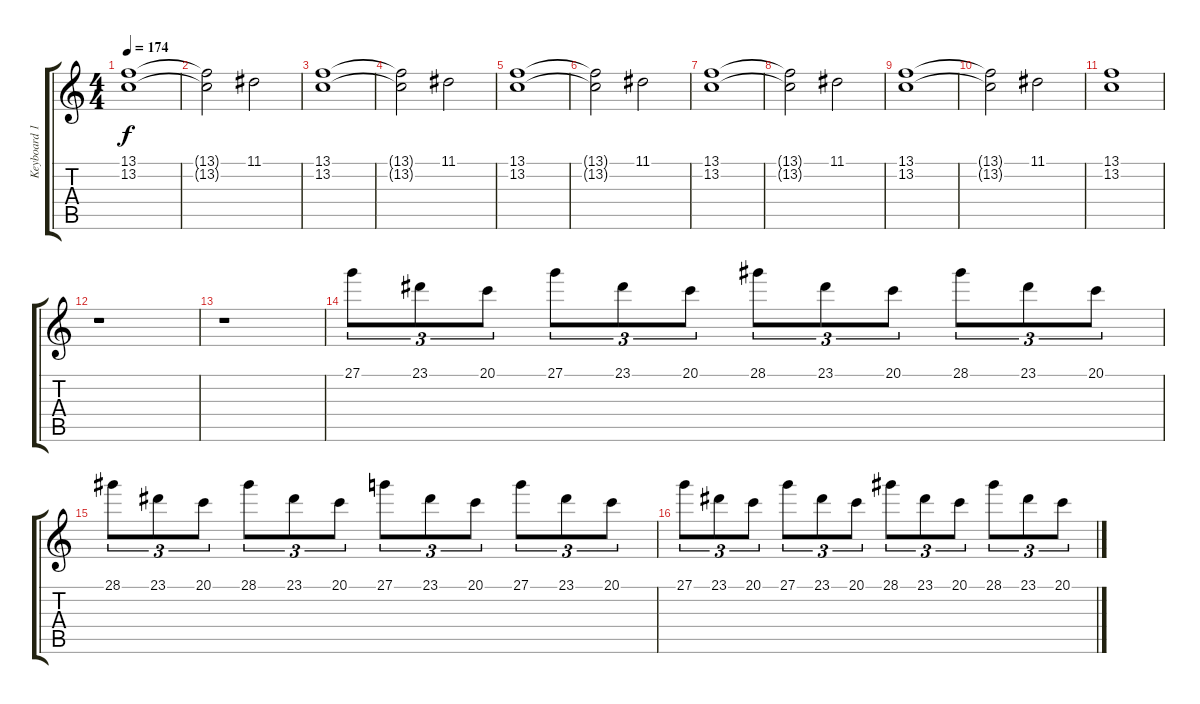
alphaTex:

\track ("Keyboard 1." "Keyboard 1") {instrument fx5brightness}
\staff {score tabs}
\tuning (E4 B3 G3 D3 A2 E2) {hide}
\ts (4 4)
\tempo 174
\clef g2
\ks c
(13.1 13.2).1{dy f instrument churchorgan} |
(13.1{t} 13.2{t}).2 11.1.2 |
(13.1 13.2).1{instrument churchorgan} |
(13.1{t} 13.2{t}).2 11.1.2 |
(13.1 13.2).1{instrument churchorgan} |
(13.1{t} 13.2{t}).2 11.1.2 |
(13.1 13.2).1{instrument churchorgan} |
(13.1{t} 13.2{t}).2 11.1.2 |
(13.1 13.2).1{instrument churchorgan} |
(13.1{t} 13.2{t}).2 11.1.2 |
(13.1 13.2).1{instrument churchorgan} |
r.1 |
r.1 |
27.1.8{tu (3 2) instrument fx5brightness} 23.1.8{tu (3 2)} 20.1.8{tu (3 2)} 27.1.8{tu (3 2)} 23.1.8{tu (3 2)} 20.1.8{tu (3 2)} 28.1.8{tu (3 2)} 23.1.8{tu (3 2)} 20.1.8{tu (3 2)} 28.1.8{tu (3 2)} 23.1.8{tu (3 2)} 20.1.8{tu (3 2)} |
28.1.8{tu (3 2)} 23.1.8{tu (3 2)} 20.1.8{tu (3 2)} 28.1.8{tu (3 2)} 23.1.8{tu (3 2)} 20.1.8{tu (3 2)} 27.1.8{tu (3 2)} 23.1.8{tu (3 2)} 20.1.8{tu (3 2)} 27.1.8{tu (3 2)} 23.1.8{tu (3 2)} 20.1.8{tu (3 2)} |
27.1.8{tu (3 2)} 23.1.8{tu (3 2)} 20.1.8{tu (3 2)} 27.1.8{tu (3 2)} 23.1.8{tu (3 2)} 20.1.8{tu (3 2)} 28.1.8{tu (3 2)} 23.1.8{tu (3 2)} 20.1.8{tu (3 2)} 28.1.8{tu (3 2)} 23.1.8{tu (3 2)} 20.1.8{tu (3 2)}
